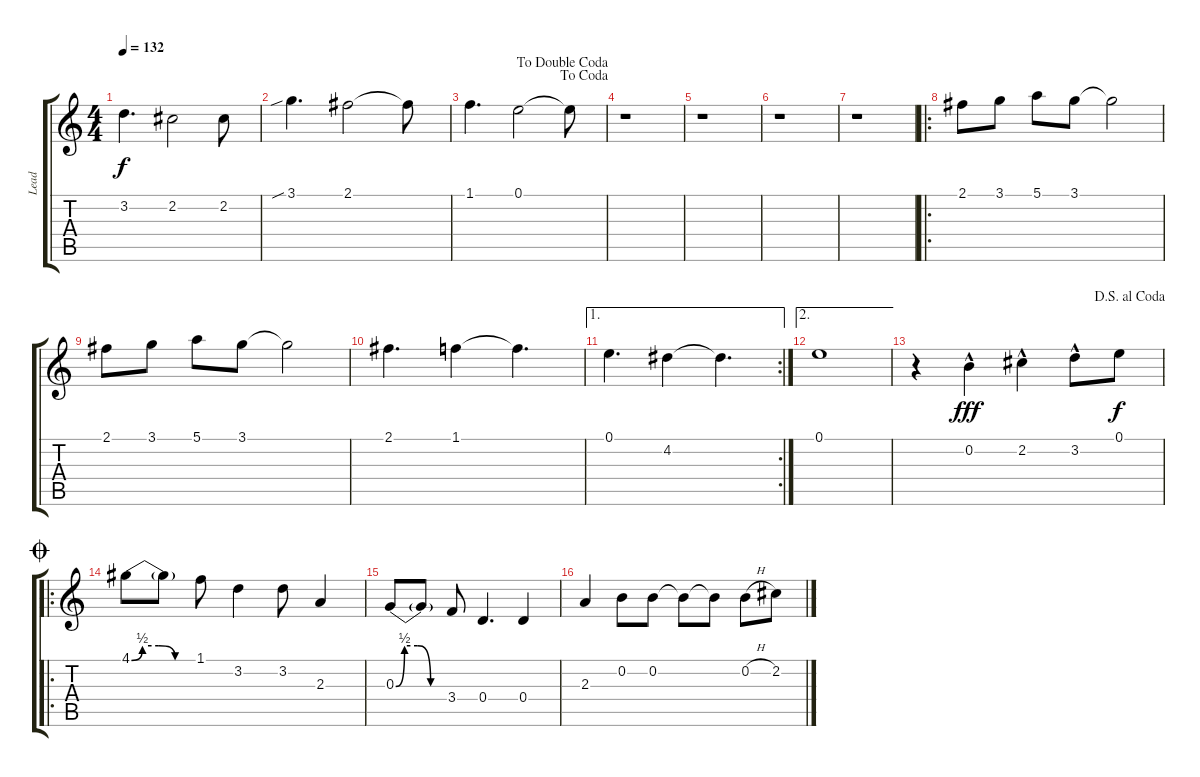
\track ("Lead" "Lead") {instrument distortionguitar}
\staff {score tabs}
\tuning (E4 B3 G3 D3 A2 E2) {hide}
\ts (4 4)
\tempo 132
\clef g2
\ks c
3.2.4{d dy f} 2.2.2 2.2.8 |
3.1{sib}.4{d} 2.1.2 2.1{t}.8 |
\jump dacoda
\jump dadoublecoda
1.1.4{d} 0.1.2 0.1{t}.8 |
r.1 |
r.1 |
r.1 |
r.1 |
\ro
2.1.8 3.1.8 5.1.8 3.1.8 3.1{t}.2 |
2.1.8 3.1.8 5.1.8 3.1.8 3.1{t}.2 |
2.1.4{d} 1.1.4 1.1{t}.4{d} |
\ae 1
\rc 2
0.1.4{d} 4.2.4 4.2{t}.4{d} |
\ae 2
0.1.1 |
\jump dalsegnoalcoda
r.4 0.2{hac}.4{dy fff} 2.2{hac}.4 3.2{hac}.8 0.1.8{dy f} |
\ro
\jump coda
4.1{be (custom 0 0 10 2 25 2 40 0 60 0)}.8 4.1{t}.8 1.1.8 3.2.4 3.2.8 2.3.4 |
0.3{be (custom 0 0 10 2 25 2 40 0 60 0)}.8 0.3{t}.8 3.4.8 0.4.4{d} 0.4.4 |
2.3.4 0.2.8 0.2.8 0.2{t}.8 0.2{t}.8 0.2{h}.8 2.2.8
